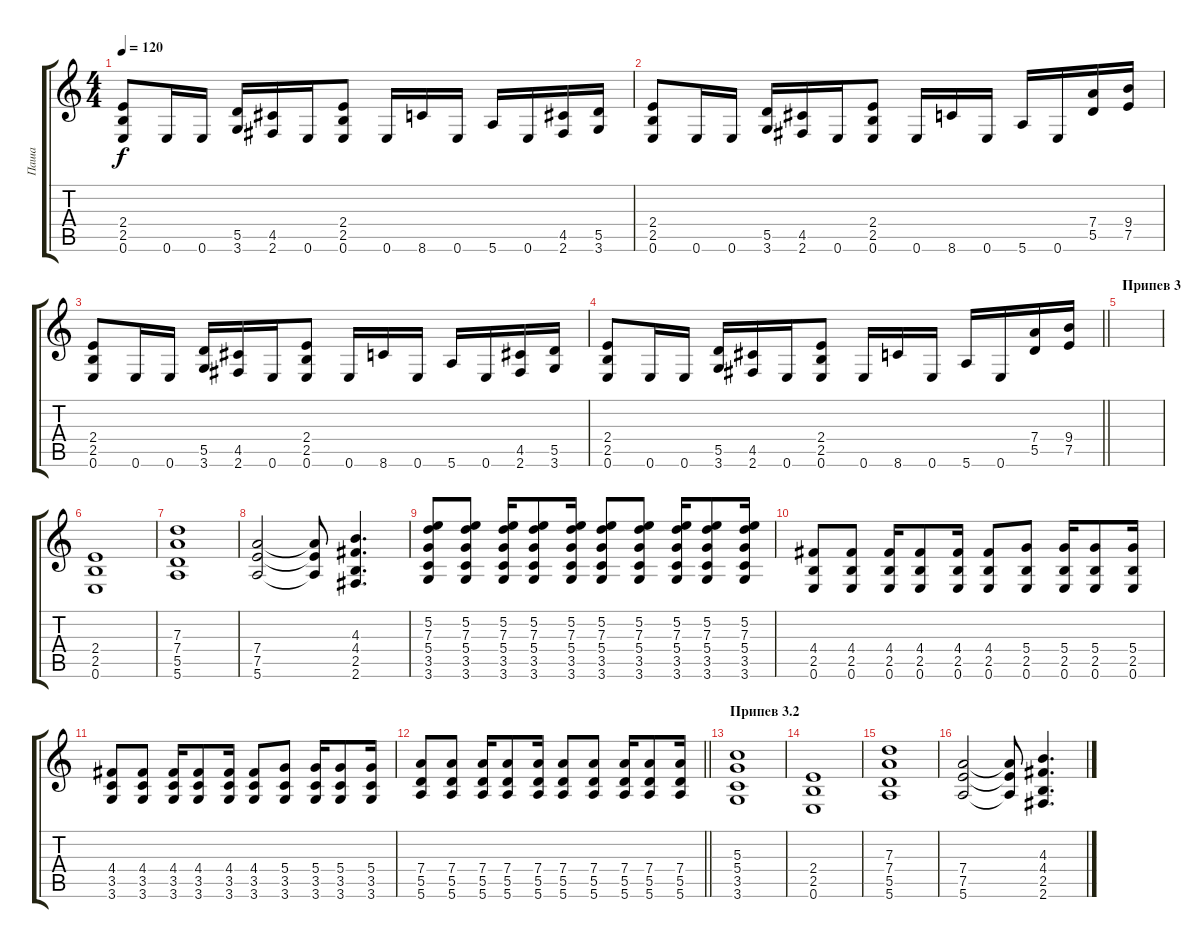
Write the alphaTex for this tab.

\track ("Паша" "Паша") {instrument distortionguitar}
\staff {score tabs}
\tuning (E4 B3 G3 D3 A2 E2) {hide}
\ts (4 4)
\tempo 120
\clef g2
\ks c
(2.4 2.5 0.6).8{dy f} 0.6.16 0.6.16 (5.5 3.6).16 (4.5 2.6).16 0.6.16 (2.4 2.5 0.6).8 0.6.16 8.6.16 0.6.16 5.6.16 0.6.16 (4.5 2.6).16 (5.5 3.6).16 |
(2.4 2.5 0.6).8 0.6.16 0.6.16 (5.5 3.6).16 (4.5 2.6).16 0.6.16 (2.4 2.5 0.6).8 0.6.16 8.6.16 0.6.16 5.6.16 0.6.16 (7.4 5.5).16 (9.4 7.5).16 |
(2.4 2.5 0.6).8 0.6.16 0.6.16 (5.5 3.6).16 (4.5 2.6).16 0.6.16 (2.4 2.5 0.6).8 0.6.16 8.6.16 0.6.16 5.6.16 0.6.16 (4.5 2.6).16 (5.5 3.6).16 |
\barLineRight lightlight
(2.4 2.5 0.6).8 0.6.16 0.6.16 (5.5 3.6).16 (4.5 2.6).16 0.6.16 (2.4 2.5 0.6).8 0.6.16 8.6.16 0.6.16 5.6.16 0.6.16 (7.4 5.5).16 (9.4 7.5).16 |
\section ("" "Припев 3")
|
(2.4 2.5 0.6).1 |
(7.3 7.4 5.5 5.6).1 |
(7.4 7.5 5.6).2 (7.4{t} 7.5{t} 5.6{t}).8 (4.3 4.4 2.5 2.6).4{d} |
(5.2 7.3 5.4 3.5 3.6).8 (5.2 7.3 5.4 3.5 3.6).8 (5.2 7.3 5.4 3.5 3.6).16 (5.2 7.3 5.4 3.5 3.6).8 (5.2 7.3 5.4 3.5 3.6).16 (5.2 7.3 5.4 3.5 3.6).8 (5.2 7.3 5.4 3.5 3.6).8 (5.2 7.3 5.4 3.5 3.6).16 (5.2 7.3 5.4 3.5 3.6).8 (5.2 7.3 5.4 3.5 3.6).16 |
(4.4 2.5 0.6).8 (4.4 2.5 0.6).8 (4.4 2.5 0.6).16 (4.4 2.5 0.6).8 (4.4 2.5 0.6).16 (4.4 2.5 0.6).8 (5.4 2.5 0.6).8 (5.4 2.5 0.6).16 (5.4 2.5 0.6).8 (5.4 2.5 0.6).16 |
(4.4 3.5 3.6).8 (4.4 3.5 3.6).8 (4.4 3.5 3.6).16 (4.4 3.5 3.6).8 (4.4 3.5 3.6).16 (4.4 3.5 3.6).8 (5.4 3.5 3.6).8 (5.4 3.5 3.6).16 (5.4 3.5 3.6).8 (5.4 3.5 3.6).16 |
\barLineRight lightlight
(7.4 5.5 5.6).8 (7.4 5.5 5.6).8 (7.4 5.5 5.6).16 (7.4 5.5 5.6).8 (7.4 5.5 5.6).16 (7.4 5.5 5.6).8 (7.4 5.5 5.6).8 (7.4 5.5 5.6).16 (7.4 5.5 5.6).8 (7.4 5.5 5.6).16 |
\section ("" "Припев 3.2")
(5.3 5.4 3.5 3.6).1 |
(2.4 2.5 0.6).1 |
(7.3 7.4 5.5 5.6).1 |
(7.4 7.5 5.6).2 (7.4{t} 7.5{t} 5.6{t}).8 (4.3 4.4 2.5 2.6).4{d}
